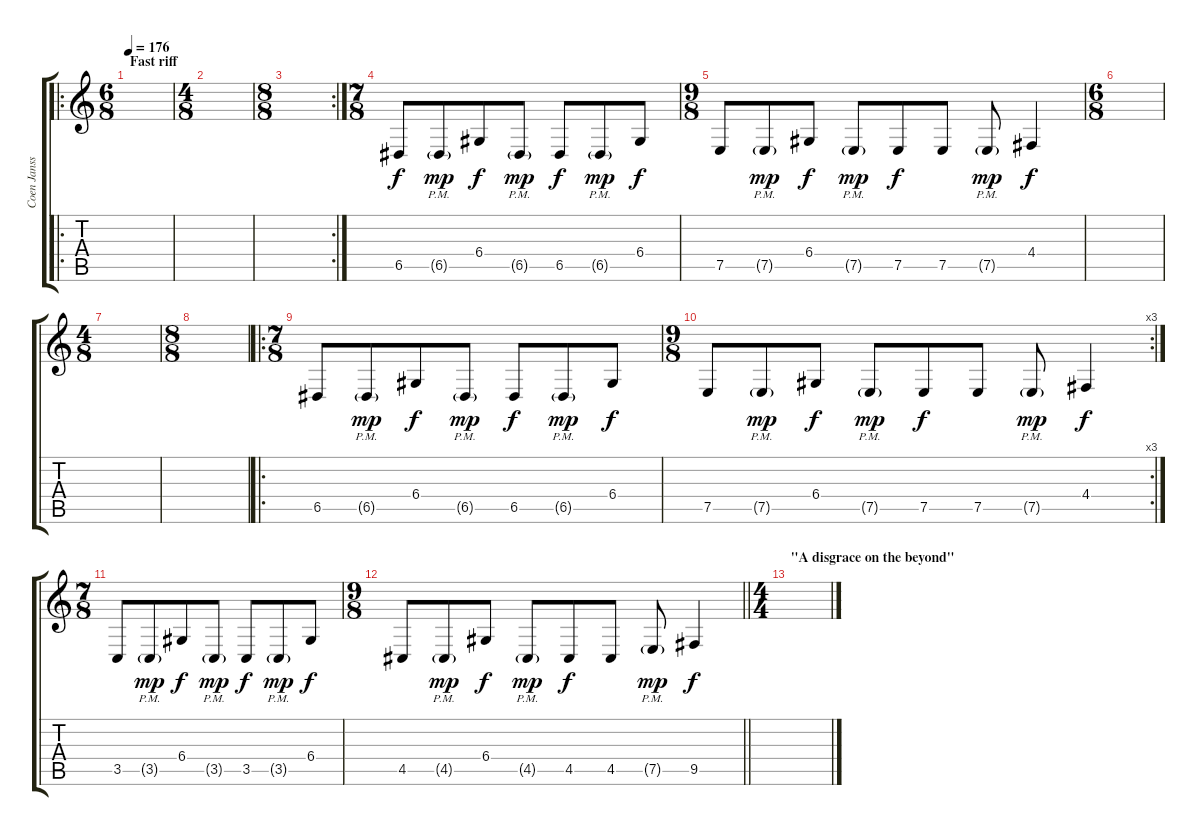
\track ("Coen Janssen" "Coen Janss") {instrument synthstrings2}
\staff {score tabs}
\tuning (E4 B3 G3 D3 A2 E2) {hide}
\ro
\ts (6 8)
\section ("" "Fast riff")
\tempo 176
\clef g2
\ks c
|
\ts (4 8)
|
\rc 2
\ts (8 8)
|
\ts (7 8)
6.5.8 6.5{g pm}.8{dy mp} 6.4.8{dy f} 6.5{g pm}.8{dy mp} 6.5.8{dy f} 6.5{g pm}.8{dy mp} 6.4.8{dy f} |
\ts (9 8)
7.5.8 7.5{g pm}.8{dy mp} 6.4.8{dy f} 7.5{g pm}.8{dy mp} 7.5.8{dy f} 7.5.8 7.5{g pm}.8{dy mp} 4.4.4{dy f} |
\ts (6 8)
|
\ts (4 8)
|
\ts (8 8)
|
\ro
\ts (7 8)
6.5.8 6.5{g pm}.8{dy mp} 6.4.8{dy f} 6.5{g pm}.8{dy mp} 6.5.8{dy f} 6.5{g pm}.8{dy mp} 6.4.8{dy f} |
\rc 3
\ts (9 8)
7.5.8 7.5{g pm}.8{dy mp} 6.4.8{dy f} 7.5{g pm}.8{dy mp} 7.5.8{dy f} 7.5.8 7.5{g pm}.8{dy mp} 4.4.4{dy f} |
\ts (7 8)
3.5.8 3.5{g pm}.8{dy mp} 6.4.8{dy f} 3.5{g pm}.8{dy mp} 3.5.8{dy f} 3.5{g pm}.8{dy mp} 6.4.8{dy f} |
\ts (9 8)
\barLineRight lightlight
4.5.8 4.5{g pm}.8{dy mp} 6.4.8{dy f} 4.5{g pm}.8{dy mp} 4.5.8{dy f} 4.5.8 7.5{g pm}.8{dy mp} 9.5.4{dy f} |
\ts (4 4)
\section ("" "\"A disgrace on the beyond\"")
